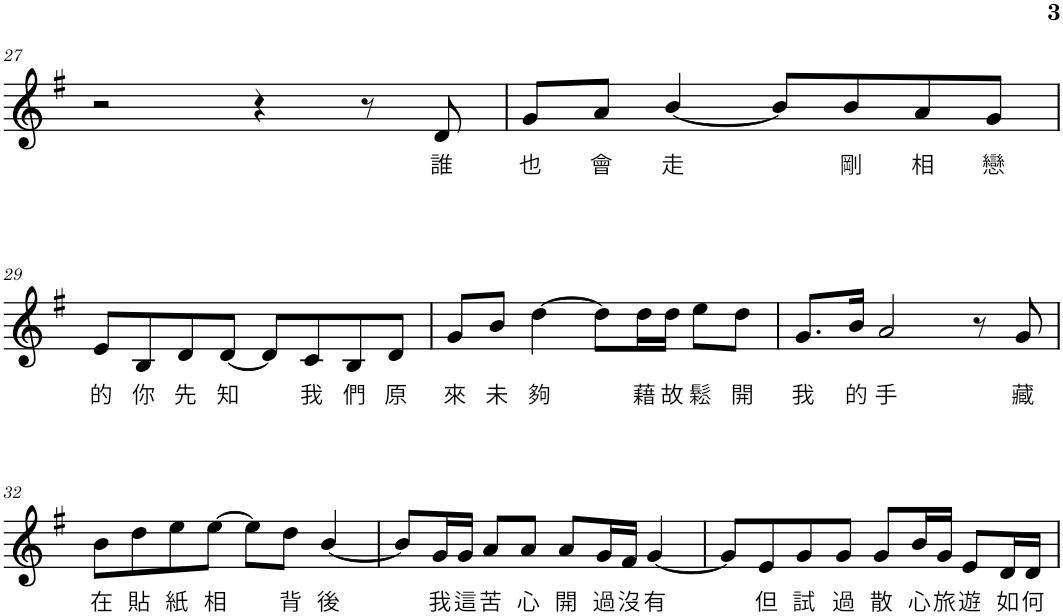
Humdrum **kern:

**kern	**text
*part1	*part1
*staff1	*staff1
*I"Piano	*
*I'Pno	*
!!LO:PB:g=z
*clefG2	*
*k[f#]	*
*M4/4	*
=27	=27
2r	.
4r	.
8r	.
!	!LO:LY:b
8d/	誰
=28	=28
!	!LO:LY:b
8g/L	也
!	!LO:LY:b
8a/J	會
!	!LO:LY:b
[4b/	走
8b/L]	.
!	!LO:LY:b
8b/	剛
!	!LO:LY:b
8a/	相
!	!LO:LY:b
8g/J	戀
!!LO:LB:g=z
=29	=29
!	!LO:LY:b
8e/L	的
!	!LO:LY:b
8B/	你
!	!LO:LY:b
8d/	先
!	!LO:LY:b
[<8d/J	知
8d/L]	.
!	!LO:LY:b
8c/	我
!	!LO:LY:b
8B/	們
!	!LO:LY:b
8d/J	原
=30	=30
!	!LO:LY:b
8g/L	來
!	!LO:LY:b
8b/J	未
!	!LO:LY:b
[>4dd\	夠
8dd\L]	.
!	!LO:LY:b
16dd\L	藉
!	!LO:LY:b
16dd\JJ	故
!	!LO:LY:b
8ee\L	鬆
!	!LO:LY:b
8dd\J	開
=31	=31
!	!LO:LY:b
8.g/L	我
!	!LO:LY:b
16b/Jk	的
!	!LO:LY:b
2a/	手
8r	.
!	!LO:LY:b
8g/	藏
!!LO:LB:g=z
=32	=32
!	!LO:LY:b
8b\L	在
!	!LO:LY:b
8dd\	貼
!	!LO:LY:b
8ee\	紙
!	!LO:LY:b
[8ee\J	相
8ee\L]	.
!	!LO:LY:b
8dd\J	背
!	!LO:LY:b
[4b/	後
=33	=33
8b/L]	.
!	!LO:LY:b
16g/L	我
!	!LO:LY:b
16g/JJ	這
!	!LO:LY:b
8a/L	苦
!	!LO:LY:b
8a/J	心
!	!LO:LY:b
8a/L	開
!	!LO:LY:b
16g/L	過
!	!LO:LY:b
16f#/JJ	沒
!	!LO:LY:b
[<4g/	有
=34	=34
8g/L]	.
!	!LO:LY:b
8e/	但
!	!LO:LY:b
8g/	試
!	!LO:LY:b
8g/J	過
!	!LO:LY:b
8g/L	散
!	!LO:LY:b
16b/L	心
!	!LO:LY:b
16g/JJ	旅
!	!LO:LY:b
8e/L	遊
!	!LO:LY:b
16d/L	如
!	!LO:LY:b
16d/JJ	何
=	=
*-	*-
